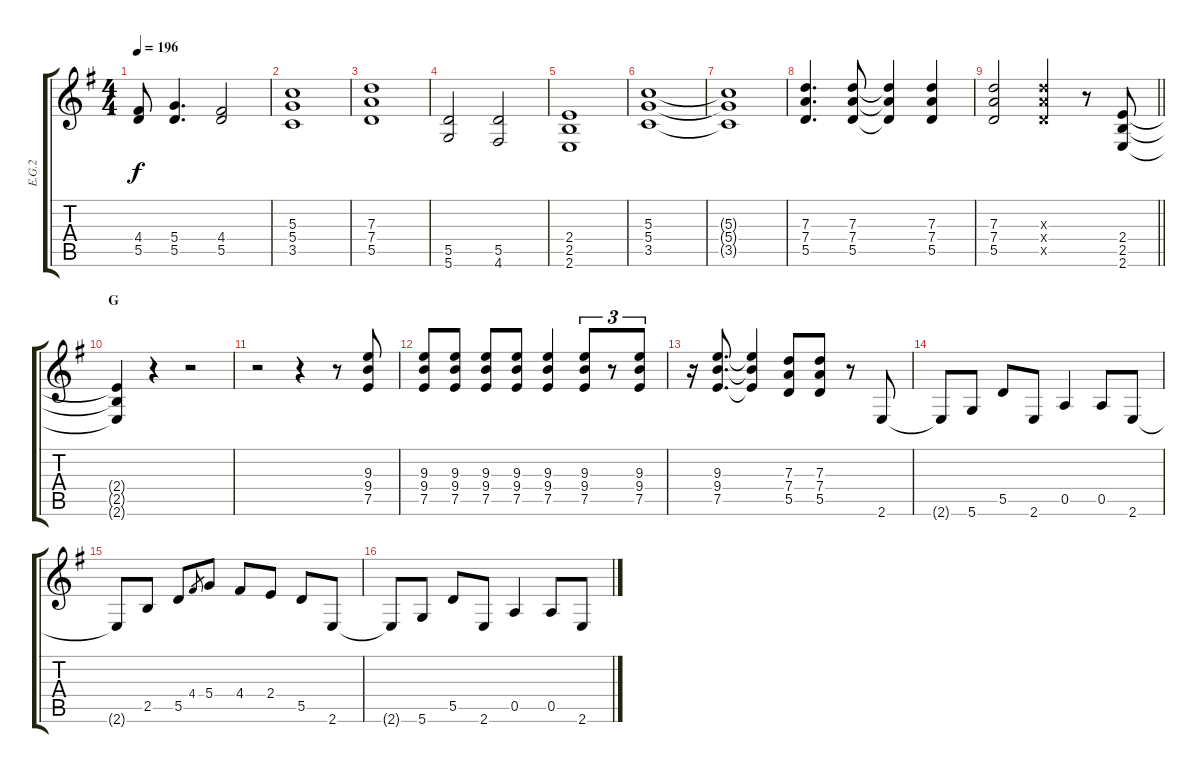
\track ("E.G.2" "E.G.2") {instrument distortionguitar}
\staff {score tabs}
\tuning (E4 B3 G3 D3 A2 D2) {hide}
\ts (4 4)
\tempo 196
\clef g2
\ks g
(4.4 5.5).8{dy f} (5.4 5.5).4{d} (4.4 5.5).2 |
(5.3 5.4 3.5).1 |
(7.3 7.4 5.5).1 |
(5.5 5.6).2 (5.5 4.6).2 |
(2.4 2.5 2.6).1 |
(5.3 5.4 3.5).1 |
(5.3{t} 5.4{t} 3.5{t}).1 |
(7.3 7.4 5.5).4{d} (7.3 7.4 5.5).8 (7.3{t} 7.4{t} 5.5{t}).4 (7.3 7.4 5.5).4 |
\barLineRight lightlight
(7.3 7.4 5.5).2 (7.3{x} 7.4{x} 5.5{x}).4 r.8 (2.4 2.5 2.6).8 |
\section ("" "G")
(2.4{t} 2.5{t} 2.6{t}).4 r.4 r.2 |
r.2 r.4 r.8 (9.3 9.4 7.5).8 |
(9.3 9.4 7.5).8 (9.3 9.4 7.5).8 (9.3 9.4 7.5).8 (9.3 9.4 7.5).8 (9.3 9.4 7.5).4 (9.3 9.4 7.5).8{tu (3 2)} r.8{tu (3 2)} (9.3 9.4 7.5).8{tu (3 2)} |
r.16 (9.3 9.4 7.5).8{d} (9.3{t} 9.4{t} 7.5{t}).4 (7.3 7.4 5.5).8 (7.3 7.4 5.5).8 r.8 2.6.8 |
2.6{t}.8 5.6.8 5.5.8 2.6.8 0.5.4 0.5.8 2.6.8 |
2.6{t}.8 2.5.8 5.5.8 4.4.8{gr} 5.4.8 4.4.8 2.4.8 5.5.8 2.6.8 |
2.6{t}.8 5.6.8 5.5.8 2.6.8 0.5.4 0.5.8 2.6.8
